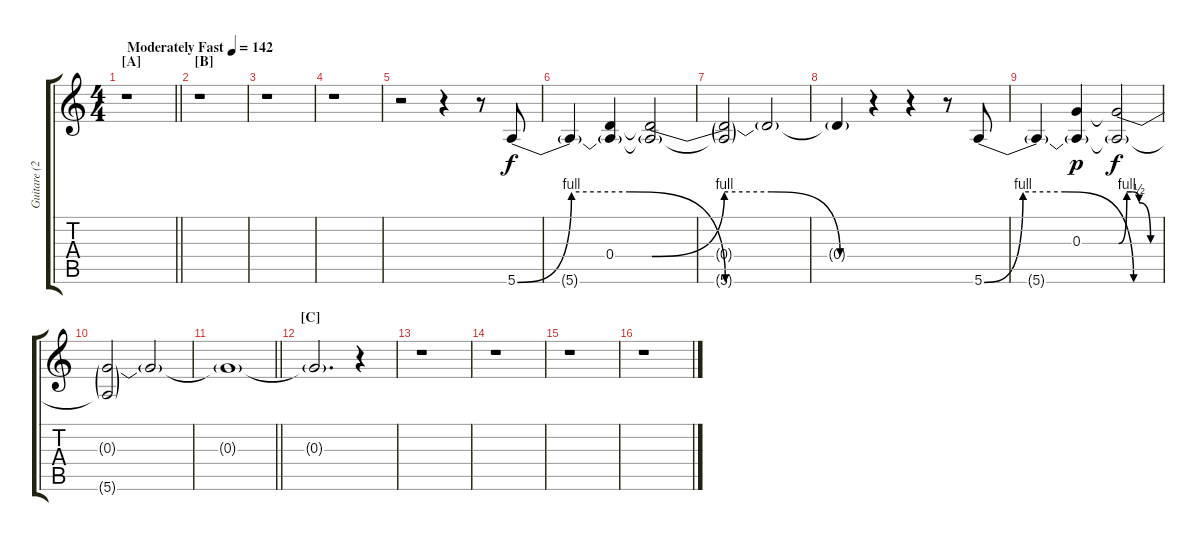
\track ("Guitare (2)" "Guitare (2") {instrument distortionguitar}
\staff {score tabs}
\tuning (E4 B3 G3 D3 A2 E2) {hide}
\ts (4 4)
\section ("" "[A]")
\tempo (142 "Moderately Fast")
\clef g2
\barLineRight lightlight
\ks c
r.1{dy f instrument distortionguitar} |
\section ("" "[B]")
r.1 |
r.1 |
r.1 |
r.2 r.4 r.8 5.6{be (custom 0 0 13 4 27 4 50 0 60 0)}.8 |
5.6{t}.4 (0.4 5.6{t}).4 (0.4{be (custom 0 0 20 4 33 4 52 0 60 0) t} 5.6{t}).2 |
(0.4{t} 5.6{t}).2 0.4{t}.2 |
0.4{t}.4 r.4 r.4 r.8 5.6{be (custom 0 0 13 4 27 4 50 0 60 0)}.8 |
5.6{t}.4 (0.3 5.6{t}).4{dy p} (0.3{be (custom 0 0 12 4 20 4 30 2 47 0 60 0) t} 5.6{t}).2{dy f} |
(0.3{t} 5.6{t}).2 0.3{t}.2 |
\barLineRight lightlight
0.3{t}.1 |
\section ("" "[C]")
0.3{t}.2{d} r.4 |
r.1 |
r.1 |
r.1 |
r.1
